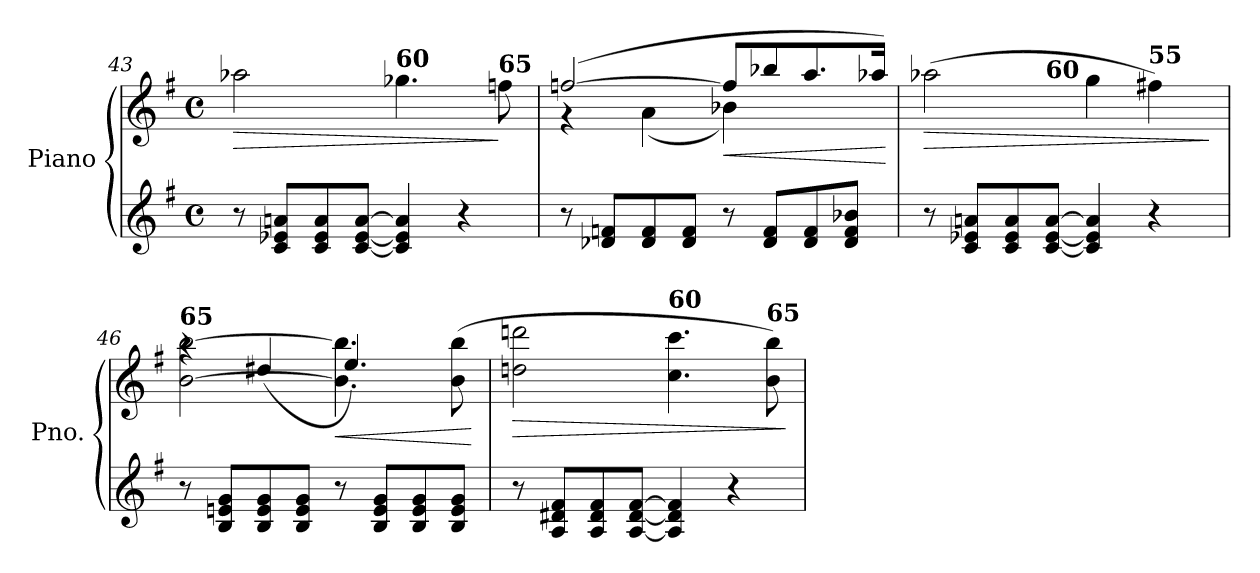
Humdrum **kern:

**kern	**kern	**dynam
*part1	*part1	*part1
*staff2	*staff1	*staff1/2
*I"Piano	*	*
*I'Pno.	*	*
*clefG2	*clefG2	*
*k[f#]	*k[f#]	*
*M4/4	*M4/4	*
*met(c)	*met(c)	*
=43	=43	=43
!	!	!LO:HP:b
8r	2aa-X\	>
8c/ 8e-X/ 8an/L	.	.
8c/ 8e-/ 8a/	.	.
[8c/ [8e-/ [8a/J	.	.
!	!LO:TX:a:B:t=60	!
4c/] 4e-/] 4a/]	4.gg-X\	.
4r	.	.
!	!LO:TX:a:B:t=65	!
.	8ffn\	]
=44	=44	=44
*	*^	*
8r	(>[2ffn/	4r	.
8d-X/ 8fn/L	.	.	.
8d-/ 8f/	.	(<4a\	.
8d-/ 8f/J	.	.	.
!	!	!	!LO:HP:b
8r	8ff/L]	4b-X\)	<
8d-/ 8f/L	8bb-X/	.	.
8d-/ 8f/	8.aa/	4ryy	.
8d-/ 8f/ 8b-X/J	.	.	.
.	16aa-X/Jk)	.	.
*	*v	*v	*
.	.	[
=45	=45	=45
!	!	!LO:HP:b
*	*^	*
8r	(>2aa-X\	4.ryy	>
8c/ 8e-X/ 8an/L	.	.	.
8c/ 8e-/ 8a/	.	.	.
!	!	!LO:TX:a:B:t=60	!
[8c/ [8e-/ [8a/J	.	2ryy	.
4c/] 4e-/] 4a/]	4gg\	.	.
!	!LO:TX:a:B:t=55	!	!
4r	4ff#X\)	.	.
.	.	8ryy	.
.	.	.	]
!!LO:LB:g=z	!!
=46	=46	=46	=46
!	!LO:TX:a:B:t=65	!	!
8r	[2b\ [2bb\	4raa	.
8B/ 8en/ 8g/L	.	.	.
8B/ 8e/ 8g/	.	(<4dd#X/	.
8B/ 8e/ 8g/J	.	.	.
!	!	!	!LO:HP:b
8r	4.b\] 4.bb\]	4.ee/)	<
8B/ 8e/ 8g/L	.	.	.
8B/ 8e/ 8g/	.	.	.
8B/ 8e/ 8g/J	(>8b\ 8bb\	8ryy	.
*	*v	*v	*
.	.	[
=47	=47	=47
!	!	!LO:HP:b
8r	2ddn\ 2dddn\	>
8A/ 8d#X/ 8f#/L	.	.
8A/ 8d#/ 8f#/	.	.
[8A/ [8d#/ [8f#/J	.	.
!	!LO:TX:a:B:t=60	!
4A/] 4d#/] 4f#/]	4.cc\ 4.ccc\	.
4r	.	.
!	!LO:TX:a:B:t=65	!
.	8b\ 8bb\)	.
.	.	]
=	=	=
*-	*-	*-
